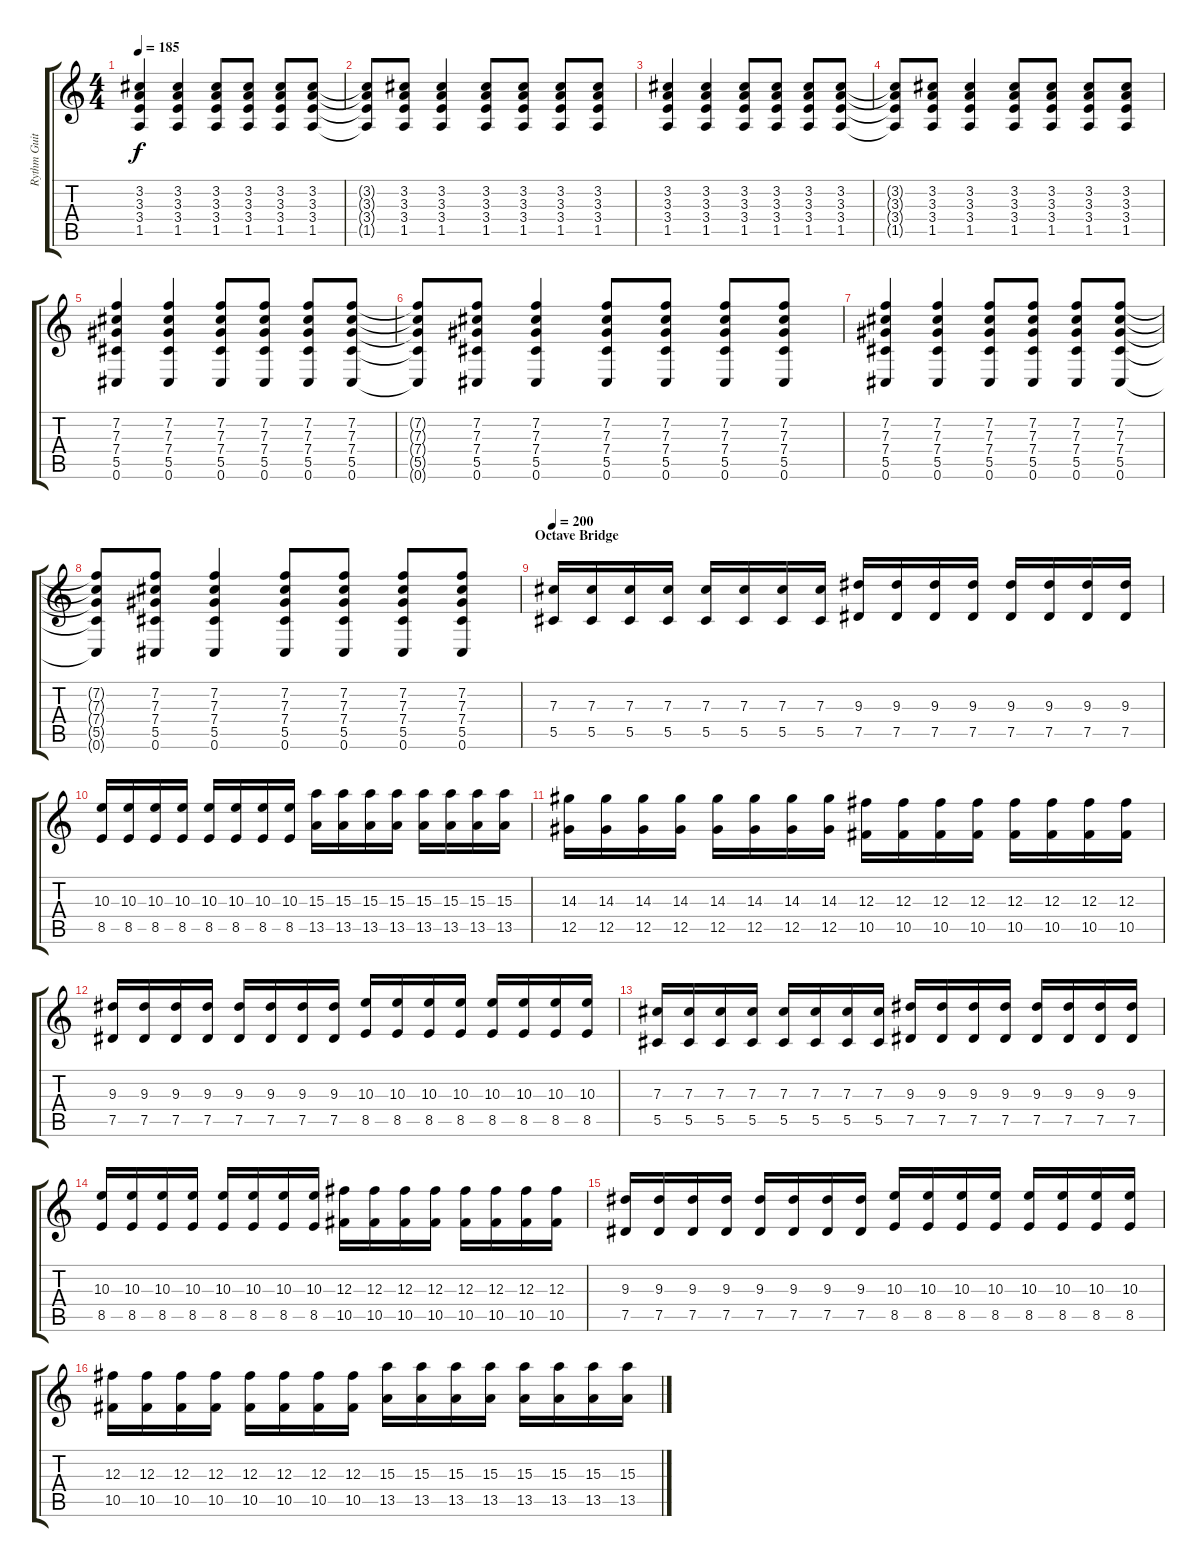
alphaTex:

\track ("Rythm Guitar" "Rythm Guit") {instrument distortionguitar}
\staff {score tabs}
\tuning (Eb4 Bb3 Gb3 Db3 Ab2 Db2) {hide}
\ts (4 4)
\tempo 185
\clef g2
\ks c
(3.2 3.3 3.4 1.5).4{dy f} (3.2 3.3 3.4 1.5).4 (3.2 3.3 3.4 1.5).8 (3.2 3.3 3.4 1.5).8 (3.2 3.3 3.4 1.5).8 (3.2 3.3 3.4 1.5).8 |
(3.2{t} 3.3{t} 3.4{t} 1.5{t}).8 (3.2 3.3 3.4 1.5).8 (3.2 3.3 3.4 1.5).4 (3.2 3.3 3.4 1.5).8 (3.2 3.3 3.4 1.5).8 (3.2 3.3 3.4 1.5).8 (3.2 3.3 3.4 1.5).8 |
(3.2 3.3 3.4 1.5).4 (3.2 3.3 3.4 1.5).4 (3.2 3.3 3.4 1.5).8 (3.2 3.3 3.4 1.5).8 (3.2 3.3 3.4 1.5).8 (3.2 3.3 3.4 1.5).8 |
(3.2{t} 3.3{t} 3.4{t} 1.5{t}).8 (3.2 3.3 3.4 1.5).8 (3.2 3.3 3.4 1.5).4 (3.2 3.3 3.4 1.5).8 (3.2 3.3 3.4 1.5).8 (3.2 3.3 3.4 1.5).8 (3.2 3.3 3.4 1.5).8 |
(7.2 7.3 7.4 5.5 0.6).4 (7.2 7.3 7.4 5.5 0.6).4 (7.2 7.3 7.4 5.5 0.6).8 (7.2 7.3 7.4 5.5 0.6).8 (7.2 7.3 7.4 5.5 0.6).8 (7.2 7.3 7.4 5.5 0.6).8 |
(7.2{t} 7.3{t} 7.4{t} 5.5{t} 0.6{t}).8 (7.2 7.3 7.4 5.5 0.6).8 (7.2 7.3 7.4 5.5 0.6).4 (7.2 7.3 7.4 5.5 0.6).8 (7.2 7.3 7.4 5.5 0.6).8 (7.2 7.3 7.4 5.5 0.6).8 (7.2 7.3 7.4 5.5 0.6).8 |
(7.2 7.3 7.4 5.5 0.6).4 (7.2 7.3 7.4 5.5 0.6).4 (7.2 7.3 7.4 5.5 0.6).8 (7.2 7.3 7.4 5.5 0.6).8 (7.2 7.3 7.4 5.5 0.6).8 (7.2 7.3 7.4 5.5 0.6).8 |
(7.2{t} 7.3{t} 7.4{t} 5.5{t} 0.6{t}).8 (7.2 7.3 7.4 5.5 0.6).8 (7.2 7.3 7.4 5.5 0.6).4 (7.2 7.3 7.4 5.5 0.6).8 (7.2 7.3 7.4 5.5 0.6).8 (7.2 7.3 7.4 5.5 0.6).8 (7.2 7.3 7.4 5.5 0.6).8 |
\section ("" "Octave Bridge")
\tempo 200
(7.3 5.5).16 (7.3 5.5).16 (7.3 5.5).16 (7.3 5.5).16 (7.3 5.5).16 (7.3 5.5).16 (7.3 5.5).16 (7.3 5.5).16 (9.3 7.5).16 (9.3 7.5).16 (9.3 7.5).16 (9.3 7.5).16 (9.3 7.5).16 (9.3 7.5).16 (9.3 7.5).16 (9.3 7.5).16 |
(10.3 8.5).16 (10.3 8.5).16 (10.3 8.5).16 (10.3 8.5).16 (10.3 8.5).16 (10.3 8.5).16 (10.3 8.5).16 (10.3 8.5).16 (15.3 13.5).16 (15.3 13.5).16 (15.3 13.5).16 (15.3 13.5).16 (15.3 13.5).16 (15.3 13.5).16 (15.3 13.5).16 (15.3 13.5).16 |
(14.3 12.5).16 (14.3 12.5).16 (14.3 12.5).16 (14.3 12.5).16 (14.3 12.5).16 (14.3 12.5).16 (14.3 12.5).16 (14.3 12.5).16 (12.3 10.5).16 (12.3 10.5).16 (12.3 10.5).16 (12.3 10.5).16 (12.3 10.5).16 (12.3 10.5).16 (12.3 10.5).16 (12.3 10.5).16 |
(9.3 7.5).16 (9.3 7.5).16 (9.3 7.5).16 (9.3 7.5).16 (9.3 7.5).16 (9.3 7.5).16 (9.3 7.5).16 (9.3 7.5).16 (10.3 8.5).16 (10.3 8.5).16 (10.3 8.5).16 (10.3 8.5).16 (10.3 8.5).16 (10.3 8.5).16 (10.3 8.5).16 (10.3 8.5).16 |
(7.3 5.5).16 (7.3 5.5).16 (7.3 5.5).16 (7.3 5.5).16 (7.3 5.5).16 (7.3 5.5).16 (7.3 5.5).16 (7.3 5.5).16 (9.3 7.5).16 (9.3 7.5).16 (9.3 7.5).16 (9.3 7.5).16 (9.3 7.5).16 (9.3 7.5).16 (9.3 7.5).16 (9.3 7.5).16 |
(10.3 8.5).16 (10.3 8.5).16 (10.3 8.5).16 (10.3 8.5).16 (10.3 8.5).16 (10.3 8.5).16 (10.3 8.5).16 (10.3 8.5).16 (12.3 10.5).16 (12.3 10.5).16 (12.3 10.5).16 (12.3 10.5).16 (12.3 10.5).16 (12.3 10.5).16 (12.3 10.5).16 (12.3 10.5).16 |
(9.3 7.5).16 (9.3 7.5).16 (9.3 7.5).16 (9.3 7.5).16 (9.3 7.5).16 (9.3 7.5).16 (9.3 7.5).16 (9.3 7.5).16 (10.3 8.5).16 (10.3 8.5).16 (10.3 8.5).16 (10.3 8.5).16 (10.3 8.5).16 (10.3 8.5).16 (10.3 8.5).16 (10.3 8.5).16 |
(12.3 10.5).16 (12.3 10.5).16 (12.3 10.5).16 (12.3 10.5).16 (12.3 10.5).16 (12.3 10.5).16 (12.3 10.5).16 (12.3 10.5).16 (15.3 13.5).16 (15.3 13.5).16 (15.3 13.5).16 (15.3 13.5).16 (15.3 13.5).16 (15.3 13.5).16 (15.3 13.5).16 (15.3 13.5).16
